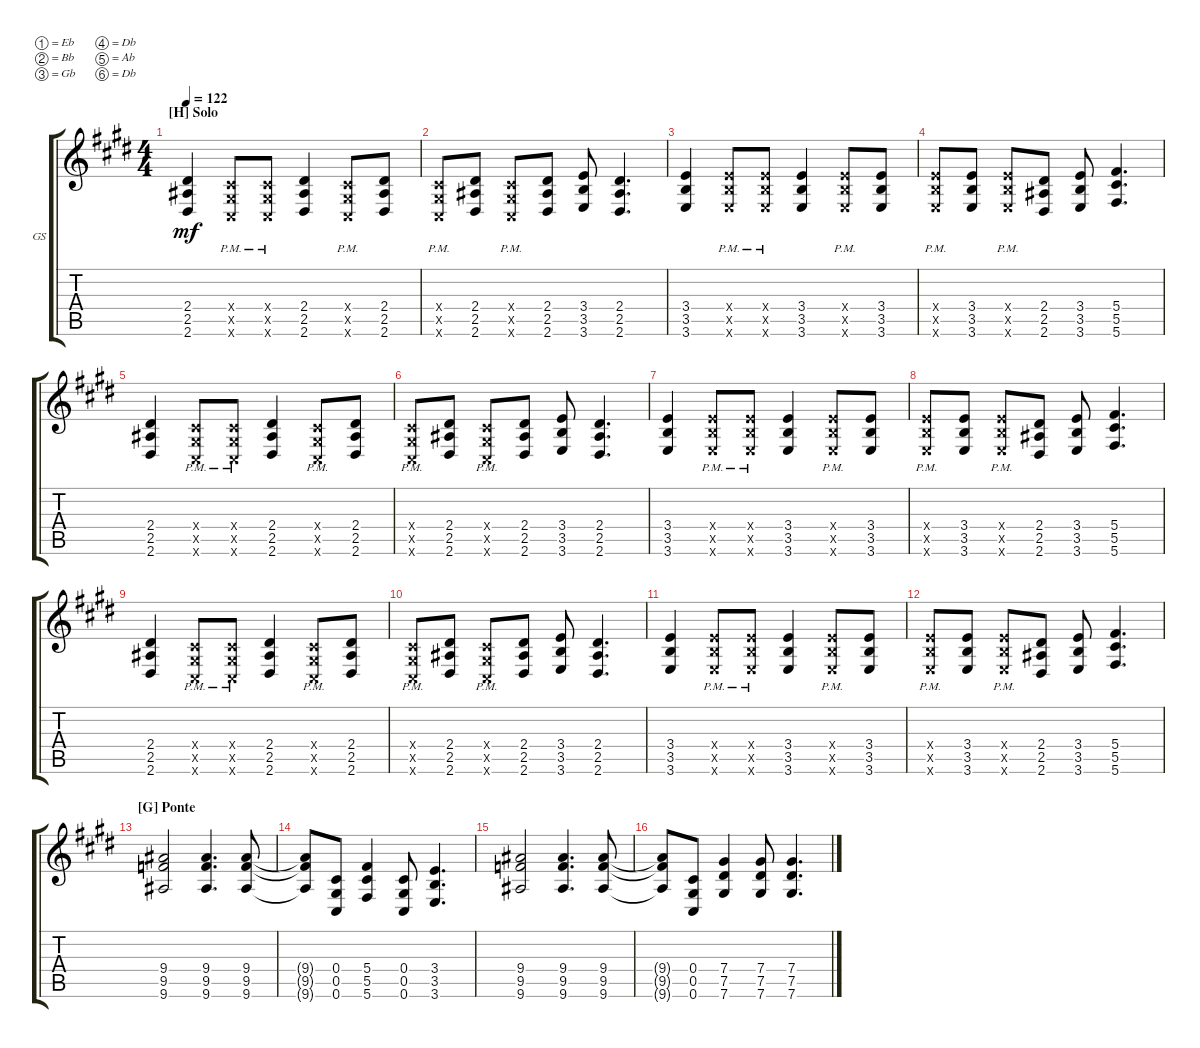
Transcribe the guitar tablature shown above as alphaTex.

\defaultSystemsLayout 4
\bracketExtendMode groupsimilarinstruments
\firstSystemTrackNameOrientation horizontal
\otherSystemsTrackNameOrientation horizontal
\track ("Guitarra Solo" "GS") {multiBarRest instrument acousticguitarsteel}
\staff {score tabs}
\tuning (Eb4 Bb3 Gb3 Db3 Ab2 Db2)
\ts (4 4)
\section ("H" "Solo")
\tempo 122
\clef g2
\ks e
(2.5 2.6 2.4).4{dy mf} (0.4{pm x} 0.6{pm x} 0.5{pm x}).8 (0.5{pm x} 0.4{pm x} 0.6{pm x}).8 (2.5 2.6 2.4).4 (0.5{pm x} 0.4{pm x} 0.6{pm x}).8 (2.5 2.6 2.4).8 |
(0.5{pm x} 0.4{pm x} 0.6{pm x}).8 (2.5 2.6 2.4).8 (0.5{pm x} 0.4{pm x} 0.6{pm x}).8 (2.5 2.6 2.4).8 (3.5 3.6 3.4).8 (2.6 2.5 2.4).4{d} |
(3.5 3.6 3.4).4 (3.4{pm x} 3.6{pm x} 3.5{pm x}).8 (3.5{pm x} 3.4{pm x} 3.6{pm x}).8 (3.5 3.6 3.4).4 (3.4{pm x} 3.6{pm x} 3.5{pm x}).8 (3.5 3.6 3.4).8 |
(3.4{pm x} 3.6{pm x} 3.5{pm x}).8 (3.5 3.6 3.4).8 (3.4{pm x} 3.6{pm x} 3.5{pm x}).8 (2.5 2.6 2.4).8 (3.5 3.6 3.4).8 (5.6 5.5 5.4).4{d} |
(2.5 2.6 2.4).4 (0.4{pm x} 0.6{pm x} 0.5{pm x}).8 (0.5{pm x} 0.4{pm x} 0.6{pm x}).8 (2.5 2.6 2.4).4 (0.5{pm x} 0.4{pm x} 0.6{pm x}).8 (2.5 2.6 2.4).8 |
(0.5{pm x} 0.4{pm x} 0.6{pm x}).8 (2.5 2.6 2.4).8 (0.5{pm x} 0.4{pm x} 0.6{pm x}).8 (2.5 2.6 2.4).8 (3.5 3.6 3.4).8 (2.6 2.5 2.4).4{d} |
(3.5 3.6 3.4).4 (3.4{pm x} 3.6{pm x} 3.5{pm x}).8 (3.5{pm x} 3.4{pm x} 3.6{pm x}).8 (3.5 3.6 3.4).4 (3.4{pm x} 3.6{pm x} 3.5{pm x}).8 (3.5 3.6 3.4).8 |
(3.4{pm x} 3.6{pm x} 3.5{pm x}).8 (3.5 3.6 3.4).8 (3.4{pm x} 3.6{pm x} 3.5{pm x}).8 (2.5 2.6 2.4).8 (3.5 3.6 3.4).8 (5.6 5.5 5.4).4{d} |
(2.5 2.6 2.4).4 (0.4{pm x} 0.6{pm x} 0.5{pm x}).8 (0.5{pm x} 0.4{pm x} 0.6{pm x}).8 (2.5 2.6 2.4).4 (0.5{pm x} 0.4{pm x} 0.6{pm x}).8 (2.5 2.6 2.4).8 |
(0.5{pm x} 0.4{pm x} 0.6{pm x}).8 (2.5 2.6 2.4).8 (0.5{pm x} 0.4{pm x} 0.6{pm x}).8 (2.5 2.6 2.4).8 (3.5 3.6 3.4).8 (2.6 2.5 2.4).4{d} |
(3.5 3.6 3.4).4 (3.4{pm x} 3.6{pm x} 3.5{pm x}).8 (3.5{pm x} 3.4{pm x} 3.6{pm x}).8 (3.5 3.6 3.4).4 (3.4{pm x} 3.6{pm x} 3.5{pm x}).8 (3.5 3.6 3.4).8 |
(3.4{pm x} 3.6{pm x} 3.5{pm x}).8 (3.5 3.6 3.4).8 (3.4{pm x} 3.6{pm x} 3.5{pm x}).8 (2.5 2.6 2.4).8 (3.5 3.6 3.4).8 (5.6 5.5 5.4).4{d} |
\section ("G" "Ponte")
(9.4 9.5 9.6).2 (9.4 9.5 9.6).4{d} (9.4 9.5 9.6).8 |
(9.6{t} 9.5{t} 9.4{t}).8 (0.4 0.5 0.6).8 (5.6 5.5 5.4).4 (0.4 0.5 0.6).8 (3.6 3.5 3.4).4{d} |
(9.4 9.5 9.6).2 (9.4 9.5 9.6).4{d} (9.4 9.5 9.6).8 |
(9.6{t} 9.5{t} 9.4{t}).8 (0.4 0.5 0.6).8 (7.6 7.5 7.4).4 (7.4 7.5 7.6).8 (7.6 7.5 7.4).4{d}
